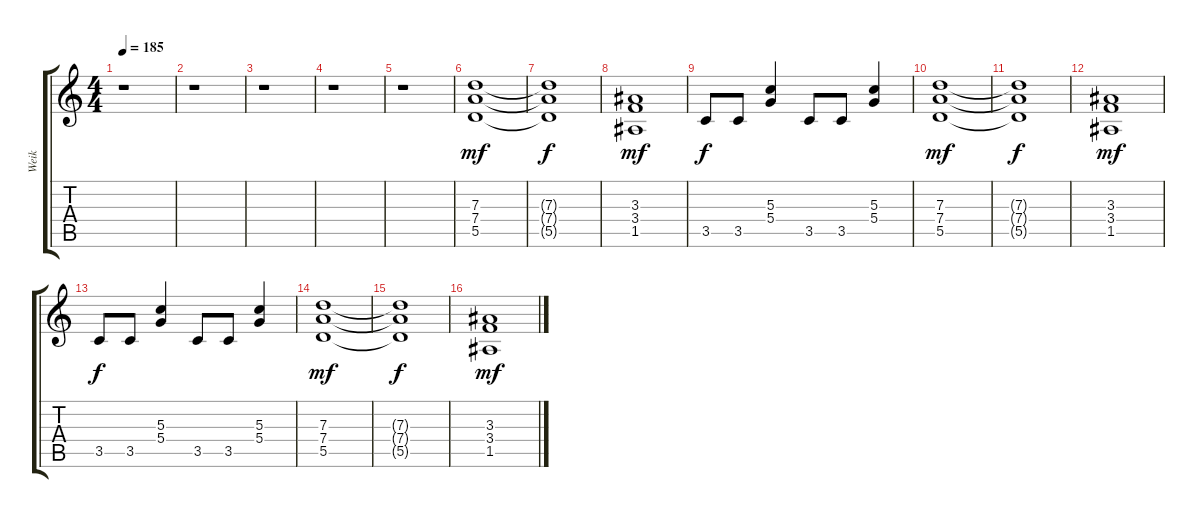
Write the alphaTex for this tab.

\track ("Weik" "Weik") {instrument overdrivenguitar}
\staff {score tabs}
\tuning (E4 B3 G3 D3 A2 E2) {hide}
\ts (4 4)
\tempo 185
\clef g2
\ks c
r.1{dy f} |
r.1 |
r.1 |
r.1 |
r.1 |
(7.3 7.4 5.5).1{dy mf} |
(7.3{t} 7.4{t} 5.5{t}).1{dy f} |
(3.3 3.4 1.5).1{dy mf} |
3.5.8{dy f} 3.5.8 (5.3 5.4).4 3.5.8 3.5.8 (5.3 5.4).4 |
(7.3 7.4 5.5).1{dy mf} |
(7.3{t} 7.4{t} 5.5{t}).1{dy f} |
(3.3 3.4 1.5).1{dy mf} |
3.5.8{dy f} 3.5.8 (5.3 5.4).4 3.5.8 3.5.8 (5.3 5.4).4 |
(7.3 7.4 5.5).1{dy mf} |
(7.3{t} 7.4{t} 5.5{t}).1{dy f} |
(3.3 3.4 1.5).1{dy mf}
